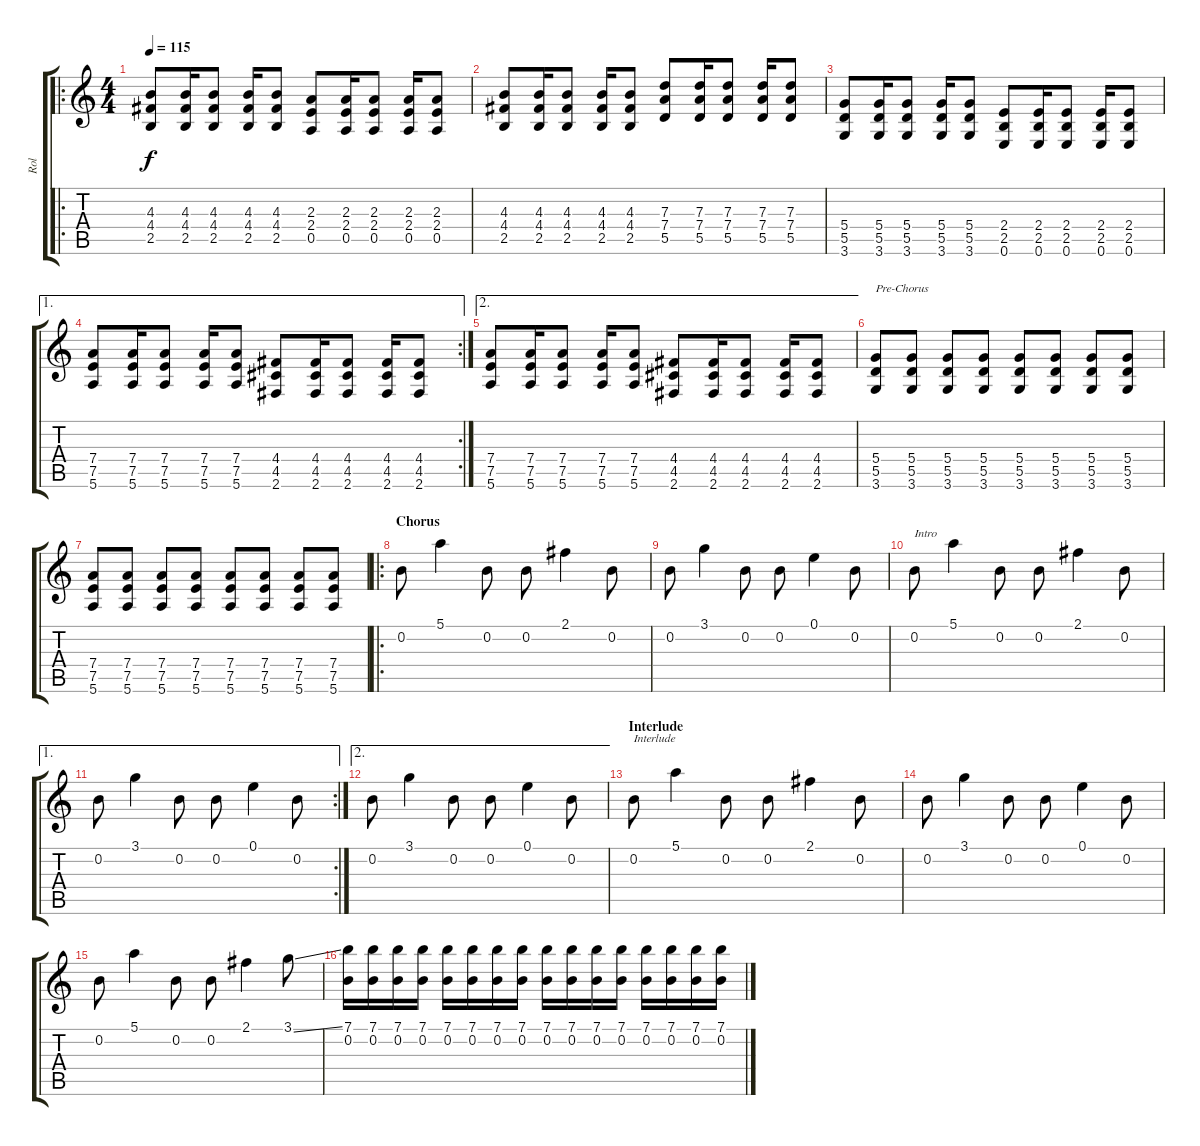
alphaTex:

\track ("Rol" "Rol") {instrument distortionguitar}
\staff {score tabs}
\tuning (E4 B3 G3 D3 A2 E2) {hide}
\ro
\ts (4 4)
\tempo 115
\clef g2
\ks c
(4.3 4.4 2.5).8{dy f} (4.3 4.4 2.5).16 (4.3 4.4 2.5).8 (4.3 4.4 2.5).16 (4.3 4.4 2.5).8 (2.3 2.4 0.5).8 (2.3 2.4 0.5).16 (2.3 2.4 0.5).8 (2.3 2.4 0.5).16 (2.3 2.4 0.5).8 |
(4.3 4.4 2.5).8 (4.3 4.4 2.5).16 (4.3 4.4 2.5).8 (4.3 4.4 2.5).16 (4.3 4.4 2.5).8 (7.3 7.4 5.5).8 (7.3 7.4 5.5).16 (7.3 7.4 5.5).8 (7.3 7.4 5.5).16 (7.3 7.4 5.5).8 |
(5.4 5.5 3.6).8 (5.4 5.5 3.6).16 (5.4 5.5 3.6).8 (5.4 5.5 3.6).16 (5.4 5.5 3.6).8 (2.4 2.5 0.6).8 (2.4 2.5 0.6).16 (2.4 2.5 0.6).8 (2.4 2.5 0.6).16 (2.4 2.5 0.6).8 |
\ae 1
\rc 2
(7.4 7.5 5.6).8 (7.4 7.5 5.6).16 (7.4 7.5 5.6).8 (7.4 7.5 5.6).16 (7.4 7.5 5.6).8 (4.4 4.5 2.6).8 (4.4 4.5 2.6).16 (4.4 4.5 2.6).8 (4.4 4.5 2.6).16 (4.4 4.5 2.6).8 |
\ae 2
(7.4 7.5 5.6).8 (7.4 7.5 5.6).16 (7.4 7.5 5.6).8 (7.4 7.5 5.6).16 (7.4 7.5 5.6).8 (4.4 4.5 2.6).8 (4.4 4.5 2.6).16 (4.4 4.5 2.6).8 (4.4 4.5 2.6).16 (4.4 4.5 2.6).8 |
(5.4 5.5 3.6).8{txt "Pre-Chorus"} (5.4 5.5 3.6).8 (5.4 5.5 3.6).8 (5.4 5.5 3.6).8 (5.4 5.5 3.6).8 (5.4 5.5 3.6).8 (5.4 5.5 3.6).8 (5.4 5.5 3.6).8 |
(7.4 7.5 5.6).8 (7.4 7.5 5.6).8 (7.4 7.5 5.6).8 (7.4 7.5 5.6).8 (7.4 7.5 5.6).8 (7.4 7.5 5.6).8 (7.4 7.5 5.6).8 (7.4 7.5 5.6).8 |
\ro
\section ("" "Chorus")
0.2.8 5.1.4 0.2.8 0.2.8 2.1.4 0.2.8 |
0.2.8 3.1.4 0.2.8 0.2.8 0.1.4 0.2.8 |
0.2.8{txt "Intro"} 5.1.4 0.2.8 0.2.8 2.1.4 0.2.8 |
\ae 1
\rc 2
0.2.8 3.1.4 0.2.8 0.2.8 0.1.4 0.2.8 |
\ae 2
0.2.8 3.1.4 0.2.8 0.2.8 0.1.4 0.2.8 |
\section ("" "Interlude")
0.2.8{txt "Interlude"} 5.1.4 0.2.8 0.2.8 2.1.4 0.2.8 |
0.2.8 3.1.4 0.2.8 0.2.8 0.1.4 0.2.8 |
0.2.8 5.1.4 0.2.8 0.2.8 2.1.4 3.1{ss}.8 |
(7.1 0.2).16 (7.1 0.2).16 (7.1 0.2).16 (7.1 0.2).16 (7.1 0.2).16 (7.1 0.2).16 (7.1 0.2).16 (7.1 0.2).16 (7.1 0.2).16 (7.1 0.2).16 (7.1 0.2).16 (7.1 0.2).16 (7.1 0.2).16 (7.1 0.2).16 (7.1 0.2).16 (7.1 0.2).16
